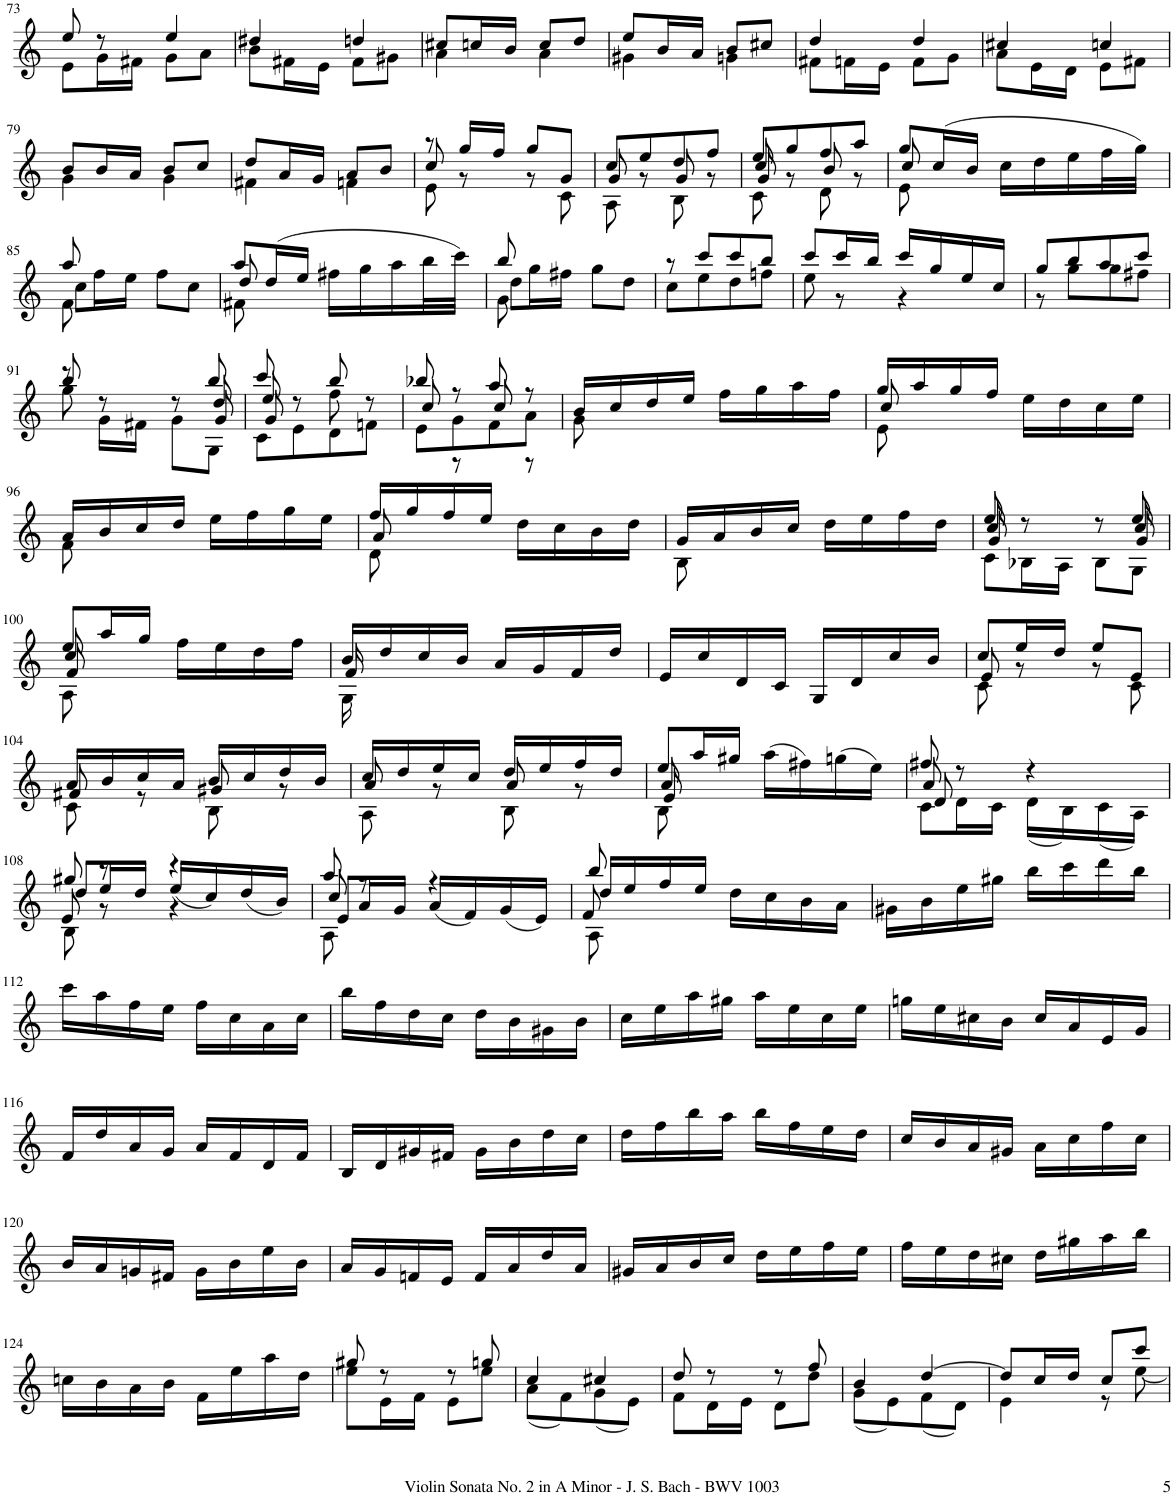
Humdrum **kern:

**kern
*part1
*staff1
*I"Violin
*I'Vln.
!!LO:PB:g=z
*clefG2
*k[]
*M2/4
=73
*^
8ee/	8e\L
8r	16g\L
.	16f#X\JJ
4ee/	8g\L
.	8a\J
=74	=74
4dd#X/	8b\L
.	16f#X\L
.	16e\JJ
4ddn/	8f#\L
.	8g#X\J
=75	=75
8cc#X/L	4a\
16ccn/L	.
16b/JJ	.
8cc/L	4a\
8dd/J	.
=76	=76
8ee/L	4g#X\
16b/L	.
16a/JJ	.
8b/L	4gn\
8cc#X/J	.
=77	=77
4dd/	8f#X\L
.	16fn\L
.	16e\JJ
4dd/	8f\L
.	8g\J
=78	=78
4cc#X/	8a\L
.	16e\L
.	16d\JJ
4ccn/	8e\L
.	8f#X\J
!!LO:LB:g=z	!!
=79	=79
8b/L	4g\
16b/L	.
16a/JJ	.
8b/L	4g\
8cc/J	.
=80	=80
8dd/L	4f#X\
16a/L	.
16g/JJ	.
8a/L	4fn\
8b/J	.
=81	=81
*	*^
8r	8e\	8cc/
16gg/LL	8r	8ryy
16ff/JJ	.	.
8gg/L	8r	4ryy
8g/J	8c\	.
=82	=82	=82
8cc/L	8A\	8g/
8ee/	8r	8ryy
8dd/	8B\	8g/
8ff/J	8r	8ryy
=83	=83	=83
*	*	*^
8ee/L	8c\	8cc/	8g/
8gg/	8r	8ryy	8ryy
8ff/	8d\	8b/	4ryy
8aa/J	8r	8ryy	.
*	*	*v	*v
=84	=84	=84
8gg/L	8e\	8cc/
(16cc/L	8ryy	8ryy
16b/JJ	.	.
16cc\LL	4ryy	4ryy
16dd\	.	.
16ee\	.	.
32ff\L	.	.
32gg\JJJ)	.	.
!!LO:LB:g=z	!!	!!
=85	=85	=85
8aa/	8f\	8cc\L
8ryy	8ryy	16ff\L
.	.	16ee\JJ
4ryy	4ryy	8ff\L
.	.	8cc\J
=86	=86	=86
8aa/L	8f#X\	8dd/
(16dd/L	8ryy	8ryy
16ee/JJ	.	.
16ff#X\LL	4ryy	4ryy
16gg\	.	.
16aa\	.	.
32bb\L	.	.
32ccc\JJJ)	.	.
=87	=87	=87
8bb/	8g\	8dd\L
8ryy	8ryy	16gg\L
.	.	16ff#X\JJ
4ryy	4ryy	8gg\L
.	.	8dd\J
*	*v	*v
=88	=88
8r	8cc\L
8ccc/L	8ee\
8ccc/	8dd\
8bb/J	8ffn\J
=89	=89
8ccc/L	8ee\
16ccc/L	8r
16bb/JJ	.
16ccc/LL	4r
16gg/	.
16ee/	.
16cc/JJ	.
=90	=90
8gg/L	8r
8bb/	8gg\L
8aa/	8gg\
8ccc/J	8ff#X\J
!!LO:LB:g=z	!!
=91	=91
*^	*^
8bb/	8r	8gg\	4ryy
8r	16g\LL	8ryy	.
.	16f#X\JJ	.	.
8r	8g\L	8ryy	8ryy
8bb/	8G\J	8dd/	8g/
=92	=92	=92	=92
8ccc/	8c\L	8ee/	8g/
8r	8e\	8ryy	8ryy
8bb/	8d\	8ff\	4ryy
8r	8fn\J	8ryy	.
*	*	*v	*v
=93	=93	=93
8bb-X/	8e\L	8cc/
8r	8g\	8r
8aa/	8f\	8cc/
8r	8a\J	8r
*	*v	*v
=94	=94
16b/LL	8g\
16cc/	.
16dd/	8ryy
16ee/JJ	.
16ff\LL	4ryy
16gg\	.
16aa\	.
16ff\JJ	.
=95	=95
*	*^
16gg/LL	8e\	8cc/
16aa/	.	.
16gg/	8ryy	8ryy
16ff/JJ	.	.
16ee\LL	4ryy	4ryy
16dd\	.	.
16cc\	.	.
16ee\JJ	.	.
*	*v	*v
!!LO:LB:g=z
=96	=96
16a/LL	8f\
16b/	.
16cc/	8ryy
16dd/JJ	.
16ee\LL	4ryy
16ff\	.
16gg\	.
16ee\JJ	.
=97	=97
*	*^
16ff/LL	8d\	8a/
16gg/	.	.
16ff/	8ryy	8ryy
16ee/JJ	.	.
16dd\LL	4ryy	4ryy
16cc\	.	.
16b\	.	.
16dd\JJ	.	.
*	*v	*v
=98	=98
16g/LL	8B\
16a/	.
16b/	8ryy
16cc/JJ	.
16dd\LL	4ryy
16ee\	.
16ff\	.
16dd\JJ	.
=99	=99
*^	*^
8ee/	8c\L	8cc/	8g/
8r	16B-X\L	8ryy	8ryy
.	16A\JJ	.	.
8r	8B-\L	8ryy	8ryy
8ee/	8G\J	8cc/	8g/
!!LO:LB:g=z	!!	!!	!!
=100	=100	=100	=100
8ee/L	8A\	8cc/	8f/
16aa/L	8ryy	8ryy	8ryy
16gg/JJ	.	.	.
16ff\LL	4ryy	4ryy	4ryy
16ee\	.	.	.
16dd\	.	.	.
16ff\JJ	.	.	.
*	*	*v	*v
=101	=101	=101
16b/LL	16G\	16f/
16dd/	16ryy	16ryy
16cc/	8ryy	8ryy
16b/JJ	.	.
16a/LL	4ryy	4ryy
16g/	.	.
16f/	.	.
16dd/JJ	.	.
*v	*v	*v
=102
16e/LL
16cc/
16d/
16c/JJ
16G/LL
16d/
16cc/
16b/JJ
=103
*^
*	*^
8cc/L	8c\	8e/
16ee/L	8r	8ryy
16dd/JJ	.	.
8ee/L	8r	8ryy
8e/J	8c\	8ryy
!!LO:LB:g=z	!!	!!
=104	=104	=104
16a/LL	8c\	8f#X/
16b/	.	.
16cc/	8r	8ryy
16a/JJ	.	.
16b/LL	8B\	8g#X/
16cc/	.	.
16dd/	8r	8ryy
16b/JJ	.	.
=105	=105	=105
16cc/LL	8A\	8a/
16dd/	.	.
16ee/	8r	8ryy
16cc/JJ	.	.
16dd/LL	8B\	8a/
16ee/	.	.
16ff/	8r	8ryy
16dd/JJ	.	.
=106	=106	=106
*	*	*^
8ee/L	8B\	8a/	8e/
16aa/L	8ryy	8ryy	8ryy
16gg#X/JJ	.	.	.
(16aa\LL	4ryy	4ryy	4ryy
16ff#X\)	.	.	.
(16ggn\	.	.	.
16ee\JJ)	.	.	.
=107	=107	=107	=107
8ff#X/	8c\L	8a/	8d/
8r	16d\L	8ryy	8ryy
.	16c\JJ	.	.
4r	(16d\LL	4ryy	4ryy
.	16B\)	.	.
.	(16c\	.	.
.	16A\JJ)	.	.
!!LO:LB:g=z	!!	!!	!!
=108	=108	=108	=108
8gg#X/	8B\	8dd/L	8e/
8ryy	8r	16ee/L	8r
.	.	16dd/JJ	.
4ryy	4r	(16ee/LL	4r
.	.	16cc/)	.
.	.	(16dd/	.
.	.	16b/JJ)	.
=109	=109	=109	=109
8aa/	8A\	8cc/	8e/L
8ryy	8ryy	8r	16a/L
.	.	.	16g/JJ
4ryy	4ryy	4r	(16a/LL
.	.	.	16f/)
.	.	.	(16g/
.	.	.	16e/JJ)
=110	=110	=110	=110
8bb/	8A\	16dd/LL	8f/
.	.	16ee/	.
8ryy	8ryy	16ff/	8ryy
.	.	16ee/JJ	.
4ryy	4ryy	16dd\LL	4ryy
.	.	16cc\	.
.	.	16b\	.
.	.	16a\JJ	.
*v	*v	*v	*v
=111
16g#X\LL
16b\
16ee\
16gg#X\JJ
16bb\LL
16ccc\
16ddd\
16bb\JJ
!!LO:LB:g=z
=112
16ccc\LL
16aa\
16ff\
16ee\JJ
16ff\LL
16cc\
16a\
16cc\JJ
=113
16bb\LL
16ff\
16dd\
16cc\JJ
16dd\LL
16b\
16g#X\
16b\JJ
=114
16cc\LL
16ee\
16aa\
16gg#X\JJ
16aa\LL
16ee\
16cc\
16ee\JJ
=115
16ggn\LL
16ee\
16cc#X\
16b\JJ
16cc#/LL
16a/
16e/
16g/JJ
!!LO:LB:g=z
=116
16f/LL
16dd/
16a/
16g/JJ
16a/LL
16f/
16d/
16f/JJ
=117
16B/LL
16d/
16g#X/
16f#X/JJ
16g#\LL
16b\
16dd\
16cc\JJ
=118
16dd\LL
16ff\
16bb\
16aa\JJ
16bb\LL
16ff\
16ee\
16dd\JJ
=119
16cc/LL
16b/
16a/
16g#X/JJ
16a\LL
16cc\
16ff\
16cc\JJ
!!LO:LB:g=z
=120
16b/LL
16a/
16gn/
16f#X/JJ
16g\LL
16b\
16ee\
16b\JJ
=121
16a/LL
16g/
16fn/
16e/JJ
16f/LL
16a/
16dd/
16a/JJ
=122
16g#X/LL
16a/
16b/
16cc/JJ
16dd\LL
16ee\
16ff\
16ee\JJ
=123
16ff\LL
16ee\
16dd\
16cc#X\JJ
16dd\LL
16gg#X\
16aa\
16bb\JJ
!!LO:LB:g=z
=124
16ccn\LL
16b\
16a\
16b\JJ
16f\LL
16ee\
16aa\
16dd\JJ
=125
*^
8gg#X/	8ee\L
8r	16e\L
.	16f\JJ
8r	8e\L
8ggn/	8ee\J
=126	=126
4cc/	(8a\L
.	8f\)
4cc#X/	(8g\
.	8e\J)
=127	=127
8dd/	8f\L
8r	16d\L
.	16e\JJ
8r	8d\L
8ff/	8dd\J
=128	=128
4b/	(8g\L
.	8e\)
[4dd/	(8f\
.	8d\J)
=129	=129
8dd/L]	4e\
16cc/L	.
16dd/JJ	.
8cc/L	8r
8ccc/J	[8ee\
*v	*v
=
*-
